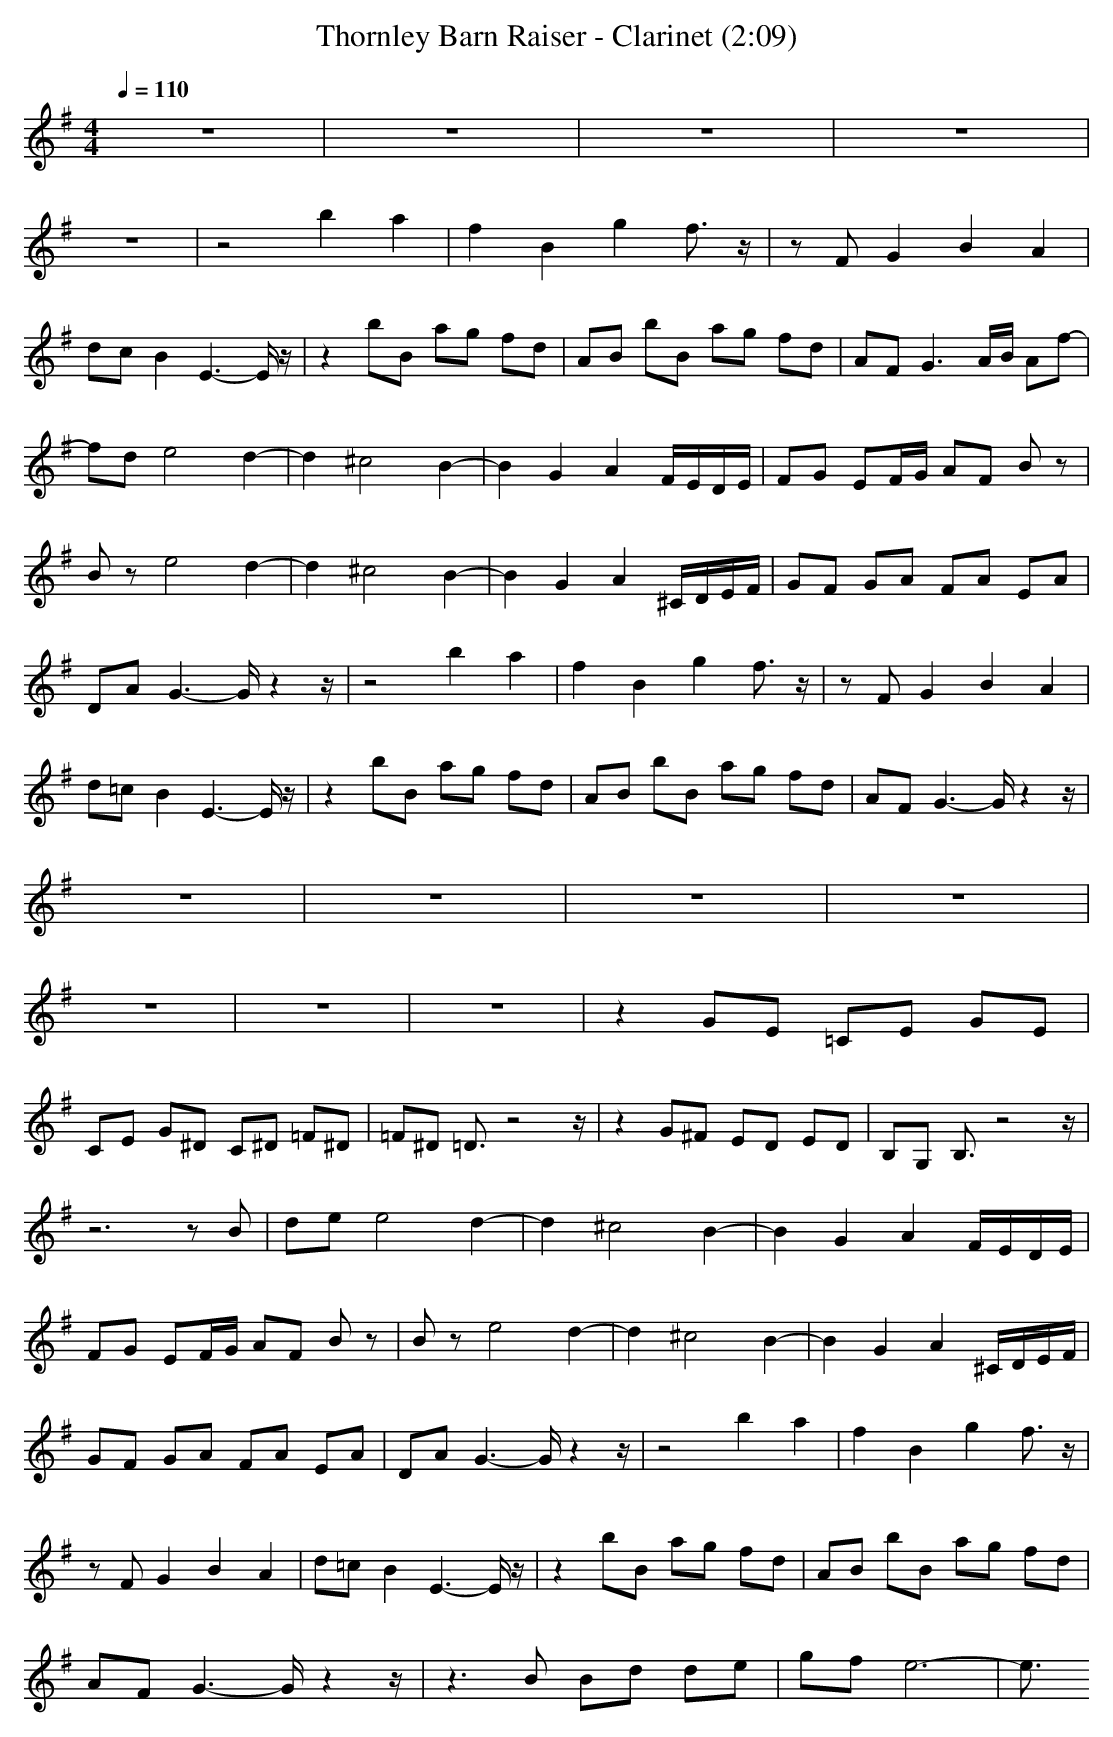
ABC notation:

X:1
T:Thornley Barn Raiser - Clarinet (2:09)
M:4/4
L:1/8
Q:1/4=110
K:G
z8|z8|z8|z8|
z8|z4 b2 a2|f2 B2 g2 f3/2z/2|zF G2 B2 A2|
dc B2 E3-E/2z/2|z2 bB ag fd|AB bB ag fd|AF G3A/2B/2 Af-|
fd e4 d2-|d2 ^c4 B2-|B2 G2 A2 F/2E/2D/2E/2|FG EF/2G/2 AF Bz|
Bz e4 d2-|d2 ^c4 B2-|B2 G2 A2 ^C/2D/2E/2F/2|GF GA FA EA|
DA G3-G/2z2z/2|z4 b2 a2|f2 B2 g2 f3/2z/2|zF G2 B2 A2|
d=c B2 E3-E/2z/2|z2 bB ag fd|AB bB ag fd|AF G3-G/2z2z/2|
z8|z8|z8|z8|
z8|z8|z8|z2 GE =CE GE|
CE G^D C^D =F^D|=F^D =D3/2z4z/2|z2 G^F ED ED|B,G, B,3/2z4z/2|
z6 zB|de e4 d2-|d2 ^c4 B2-|B2 G2 A2 F/2E/2D/2E/2|
FG EF/2G/2 AF Bz|Bz e4 d2-|d2 ^c4 B2-|B2 G2 A2 ^C/2D/2E/2F/2|
GF GA FA EA|DA G3-G/2z2z/2|z4 b2 a2|f2 B2 g2 f3/2z/2|
zF G2 B2 A2|d=c B2 E3-E/2z/2|z2 bB ag fd|AB bB ag fd|
AF G3-G/2z2z/2|z3B Bd de|gf e6-|e3/2
